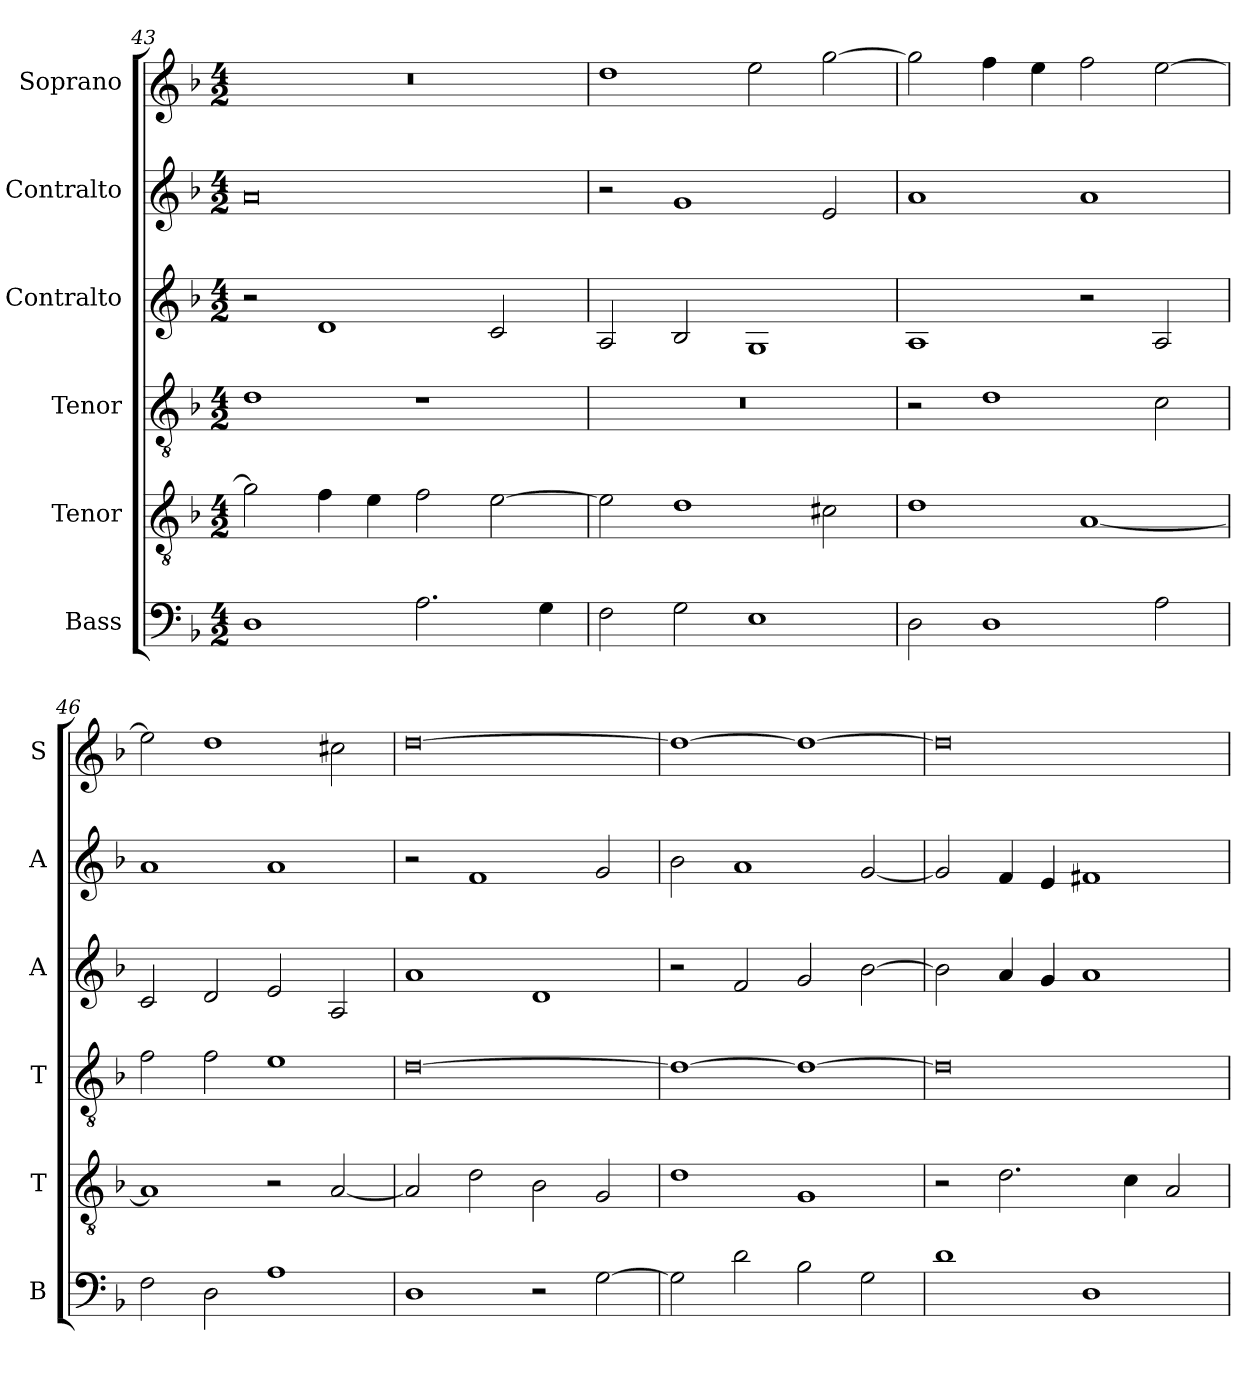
**kern	**kern	**kern	**kern	**kern	**kern
*part6	*part5	*part4	*part3	*part2	*part1
*staff6	*staff5	*staff4	*staff3	*staff2	*staff1
*I"Bass	*I"Tenor	*I"Tenor	*I"Contralto	*I"Contralto	*I"Soprano
*I'B	*I'T	*I'T	*I'A	*I'A	*I'S
*clefF4	*clefGv2	*clefGv2	*clefG2	*clefG2	*clefG2
*k[b-]	*k[b-]	*k[b-]	*k[b-]	*k[b-]	*k[b-]
*D:aeo	*D:aeo	*D:aeo	*D:aeo	*D:aeo	*D:aeo
*M4/2	*M4/2	*M4/2	*M4/2	*M4/2	*M4/2
=43	=43	=43	=43	=43	=43
1D	2g]	1d	2r	0a	0r
.	4f	.	1d	.	.
.	4e	.	.	.	.
2.A	2f	1r	.	.	.
.	[2e	.	2c	.	.
4G	.	.	.	.	.
=44	=44	=44	=44	=44	=44
2F	2e]	0r	2A	2r	1dd
2G	1d	.	2B-	1g	.
1E	.	.	1G	.	2ee
.	2c#X	.	.	2e	[2gg
=45	=45	=45	=45	=45	=45
2D	1d	2r	1A	1a	2gg]
1D	.	1d	.	.	4ff
.	.	.	.	.	4ee
.	[1A	.	2r	1a	2ff
2A	.	2c	2A	.	[2ee
=46	=46	=46	=46	=46	=46
2F	1A]	2f	2c	1a	2ee]
2D	.	2f	2d	.	1dd
1A	2r	1e	2e	1a	.
.	[2A	.	2A	.	2cc#X
=47	=47	=47	=47	=47	=47
1D	2A]	[0d	1a	2r	[0dd
.	2d	.	.	1f	.
2r	2B-	.	1d	.	.
[2G	2G	.	.	2g	.
=48	=48	=48	=48	=48	=48
2G]	1d	1d_	2r	2b-	1dd_
2d	.	.	2f	1a	.
2B-	1G	1d_	2g	.	1dd_
2G	.	.	[2b-	[2g	.
=49	=49	=49	=49	=49	=49
1d	2r	0d]	2b-]	2g]	0dd]
.	2.d	.	4a	4f	.
.	.	.	4g	4e	.
1D	.	.	1a	1f#X	.
.	4c	.	.	.	.
.	2A	.	.	.	.
=	=	=	=	=	=
*-	*-	*-	*-	*-	*-
